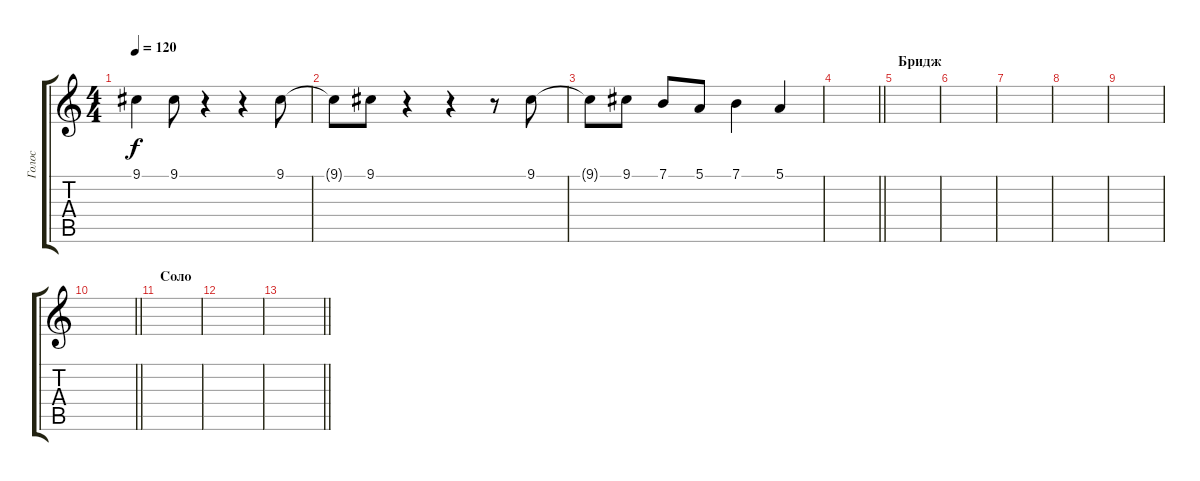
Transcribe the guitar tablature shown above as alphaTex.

\track ("Голос" "Голос") {instrument tenorsax}
\staff {score tabs}
\tuning (E4 B3 G3 D3 A2 E2) {hide}
\ts (4 4)
\tempo 120
\clef g2
\ks c
9.1.4{dy f} 9.1.8 r.4 r.4 9.1.8 |
9.1{t}.8 9.1.8 r.4 r.4 r.8 9.1.8 |
9.1{t}.8 9.1.8 7.1.8 5.1.8 7.1.4 5.1.4 |
\barLineRight lightlight
|
\section ("" "Бридж")
|
|
|
|
|
\barLineRight lightlight
|
\section ("" "Соло")
|
|
\barLineRight lightlight
